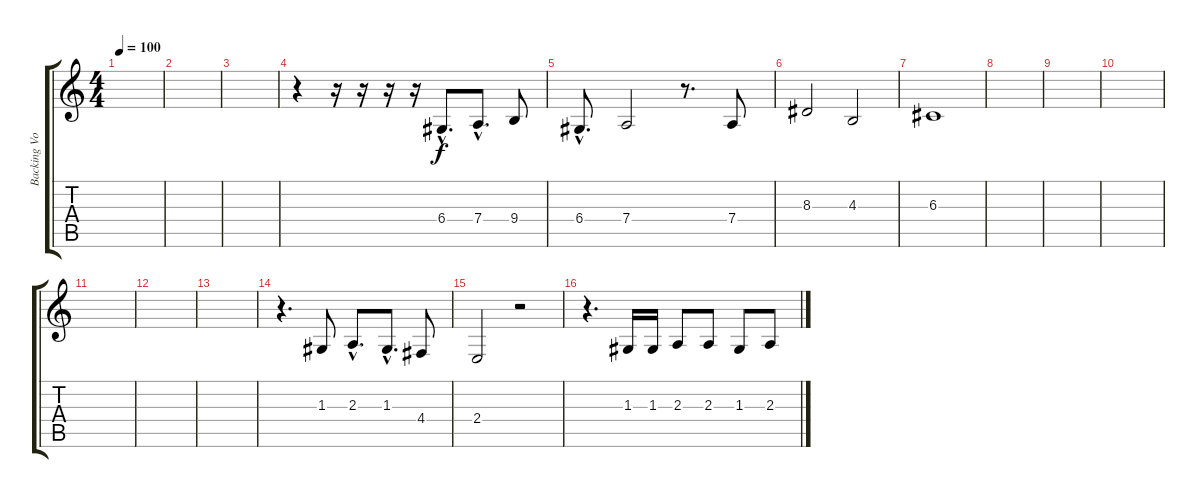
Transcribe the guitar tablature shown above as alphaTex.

\track ("Backing Vocals 2" "Backing Vo") {instrument lead3calliope}
\staff {score tabs}
\tuning (E4 B3 G3 D3 A2 E2) {hide}
\ts (4 4)
\tempo 100
\clef g2
\ks c
|
|
|
r.4 r.16 r.16 r.16 r.16 6.4{hac}.8{d} 7.4{hac}.8{d} 9.4.8 |
6.4{hac}.8{d} 7.4.2 r.8{d} 7.4.8 |
8.3.2 4.3.2 |
6.3.1 |
|
|
|
|
|
|
r.4{d} 1.3.8 2.3{hac}.8{d} 1.3{hac}.8{d} 4.4.8 |
2.4.2 r.2 |
r.4{d} 1.3.16 1.3.16 2.3.8 2.3.8 1.3.8 2.3.8
